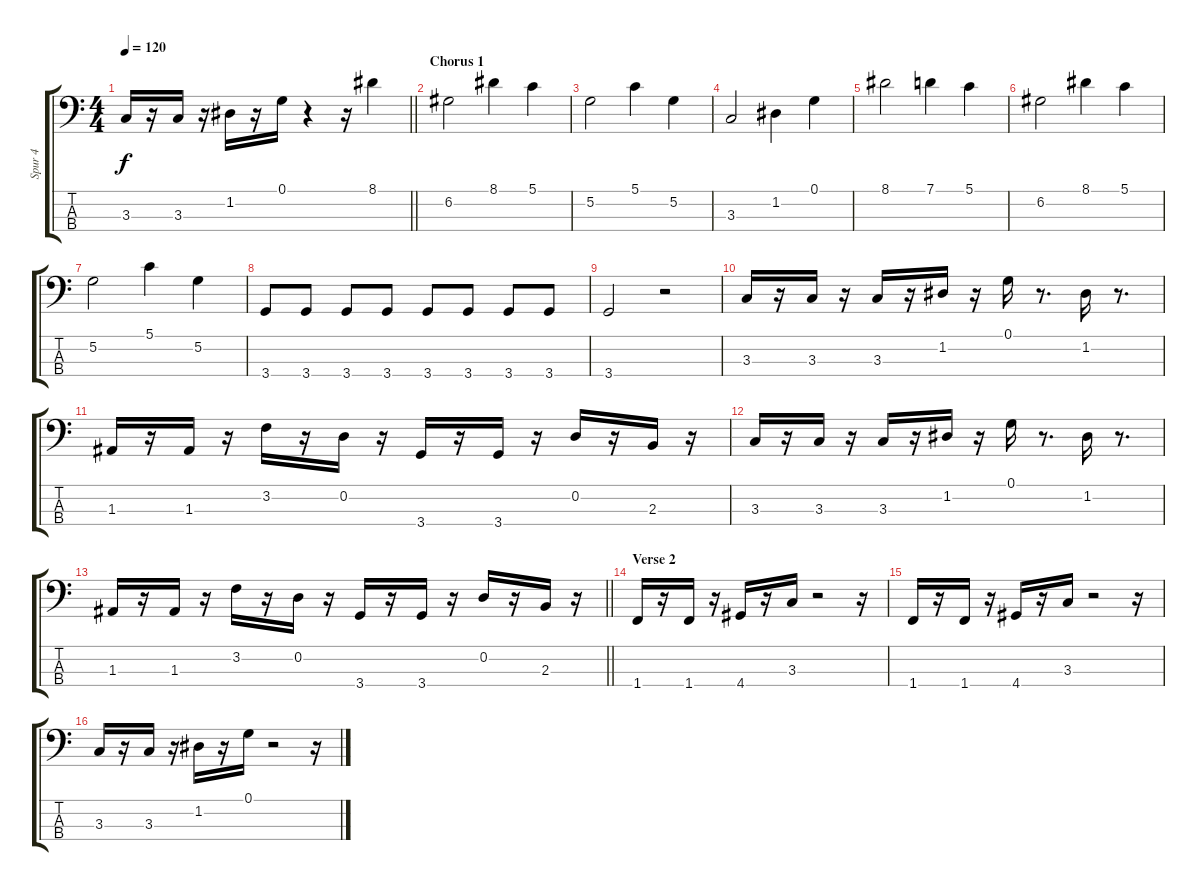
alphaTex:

\track ("Spur 4" "Spur 4") {instrument fretlessbass}
\staff {score tabs}
\tuning (G2 D2 A1 E1) {hide}
\ts (4 4)
\tempo 120
\clef f4
\barLineRight lightlight
\ks c
3.3.16{dy f} r.16 3.3.16 r.16 1.2.16 r.16 0.1.16 r.4 r.16 8.1.4 |
\section ("" "Chorus 1")
6.2.2 8.1.4 5.1.4 |
5.2.2 5.1.4 5.2.4 |
3.3.2 1.2.4 0.1.4 |
8.1.2 7.1.4 5.1.4 |
6.2.2 8.1.4 5.1.4 |
5.2.2 5.1.4 5.2.4 |
3.4.8 3.4.8 3.4.8 3.4.8 3.4.8 3.4.8 3.4.8 3.4.8 |
3.4.2 r.2 |
3.3.16 r.16 3.3.16 r.16 3.3.16 r.16 1.2.16 r.16 0.1.16 r.8{d} 1.2.16 r.8{d} |
1.3.16 r.16 1.3.16 r.16 3.2.16 r.16 0.2.16 r.16 3.4.16 r.16 3.4.16 r.16 0.2.16 r.16 2.3.16 r.16 |
3.3.16 r.16 3.3.16 r.16 3.3.16 r.16 1.2.16 r.16 0.1.16 r.8{d} 1.2.16 r.8{d} |
\barLineRight lightlight
1.3.16 r.16 1.3.16 r.16 3.2.16 r.16 0.2.16 r.16 3.4.16 r.16 3.4.16 r.16 0.2.16 r.16 2.3.16 r.16 |
\section ("" "Verse 2")
1.4.16 r.16 1.4.16 r.16 4.4.16 r.16 3.3.16 r.2 r.16 |
1.4.16 r.16 1.4.16 r.16 4.4.16 r.16 3.3.16 r.2 r.16 |
3.3.16 r.16 3.3.16 r.16 1.2.16 r.16 0.1.16 r.2 r.16
